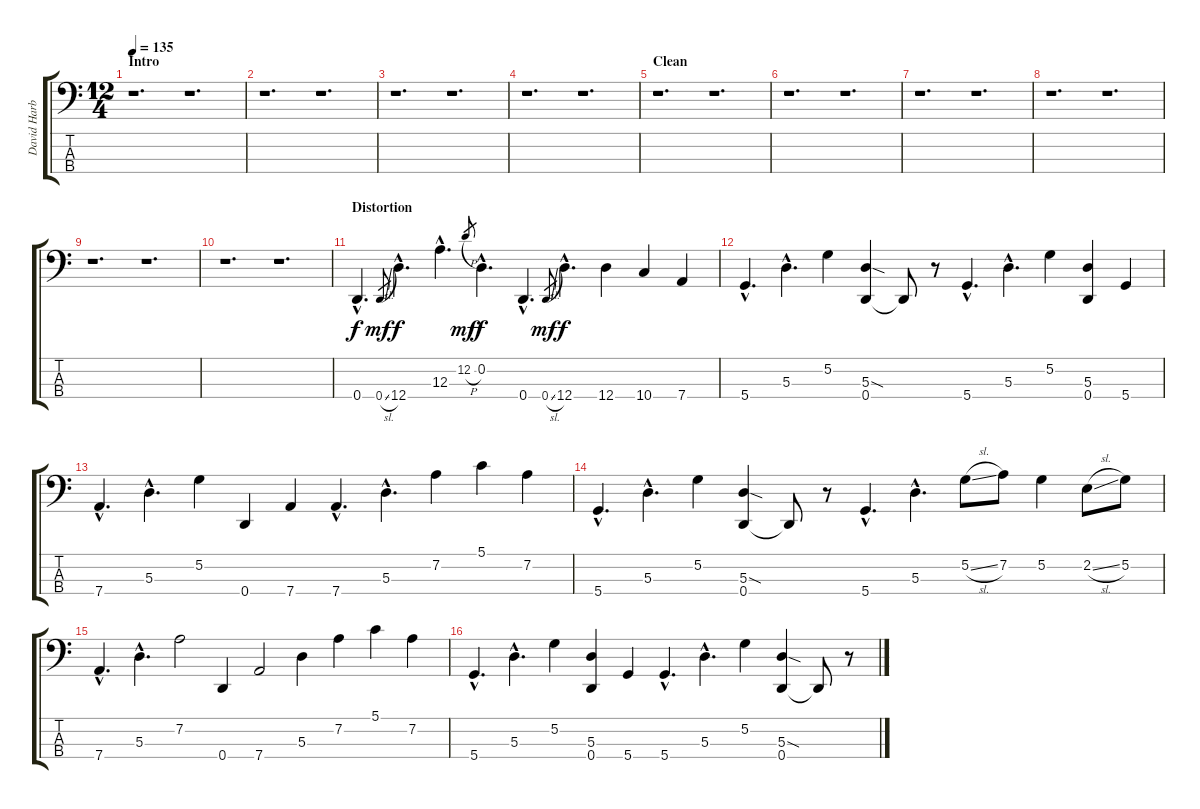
\track ("David Harbour" "David Harb") {instrument electricbassfinger}
\staff {score tabs}
\tuning (G2 D2 A1 D1) {hide}
\ts (12 4)
\section ("" "Intro")
\tempo 135
\clef f4
\ks c
r.1{d dy f instrument electricbassfinger} r.1{d} |
r.1{d} r.1{d} |
r.1{d} r.1{d} |
r.1{d} r.1{d} |
\section ("" "Clean")
r.1{d} r.1{d} |
r.1{d} r.1{d} |
r.1{d} r.1{d} |
r.1{d} r.1{d} |
r.1{d} r.1{d} |
r.1{d} r.1{d} |
\section ("" "Distortion")
0.4{hac}.4{d} 0.4{sl}.8{gr dy mf} 12.4{hac}.4{d dy f} 12.3{hac}.4{d} 12.2{h}.8{gr dy mf} 0.2{hac}.4{d dy f} 0.4{hac}.4{d} 0.4{sl}.8{gr dy mf} 12.4{hac}.4{d dy f} 12.4.4 10.4.4 7.4.4 |
5.4{hac}.4{d} 5.3{hac}.4{d} 5.2.4 (5.3{sod} 0.4).4 0.4{t}.8 r.8 5.4{hac}.4{d} 5.3{hac}.4{d} 5.2.4 (5.3 0.4).4 5.4.4 |
7.4{hac}.4{d} 5.3{hac}.4{d} 5.2.4 0.4.4 7.4.4 7.4{hac}.4{d} 5.3{hac}.4{d} 7.2.4 5.1.4 7.2.4 |
5.4{hac}.4{d} 5.3{hac}.4{d} 5.2.4 (5.3{sod} 0.4).4 0.4{t}.8 r.8 5.4{hac}.4{d} 5.3{hac}.4{d} 5.2{sl}.8 7.2.8 5.2.4 2.2{sl}.8 5.2.8 |
7.4{hac}.4{d} 5.3{hac}.4{d} 7.2.2 0.4.4 7.4.2 5.3.4 7.2.4 5.1.4 7.2.4 |
5.4{hac}.4{d} 5.3{hac}.4{d} 5.2.4 (5.3 0.4).4 5.4.4 5.4{hac}.4{d} 5.3{hac}.4{d} 5.2.4 (5.3{sod} 0.4).4 0.4{t}.8 r.8
